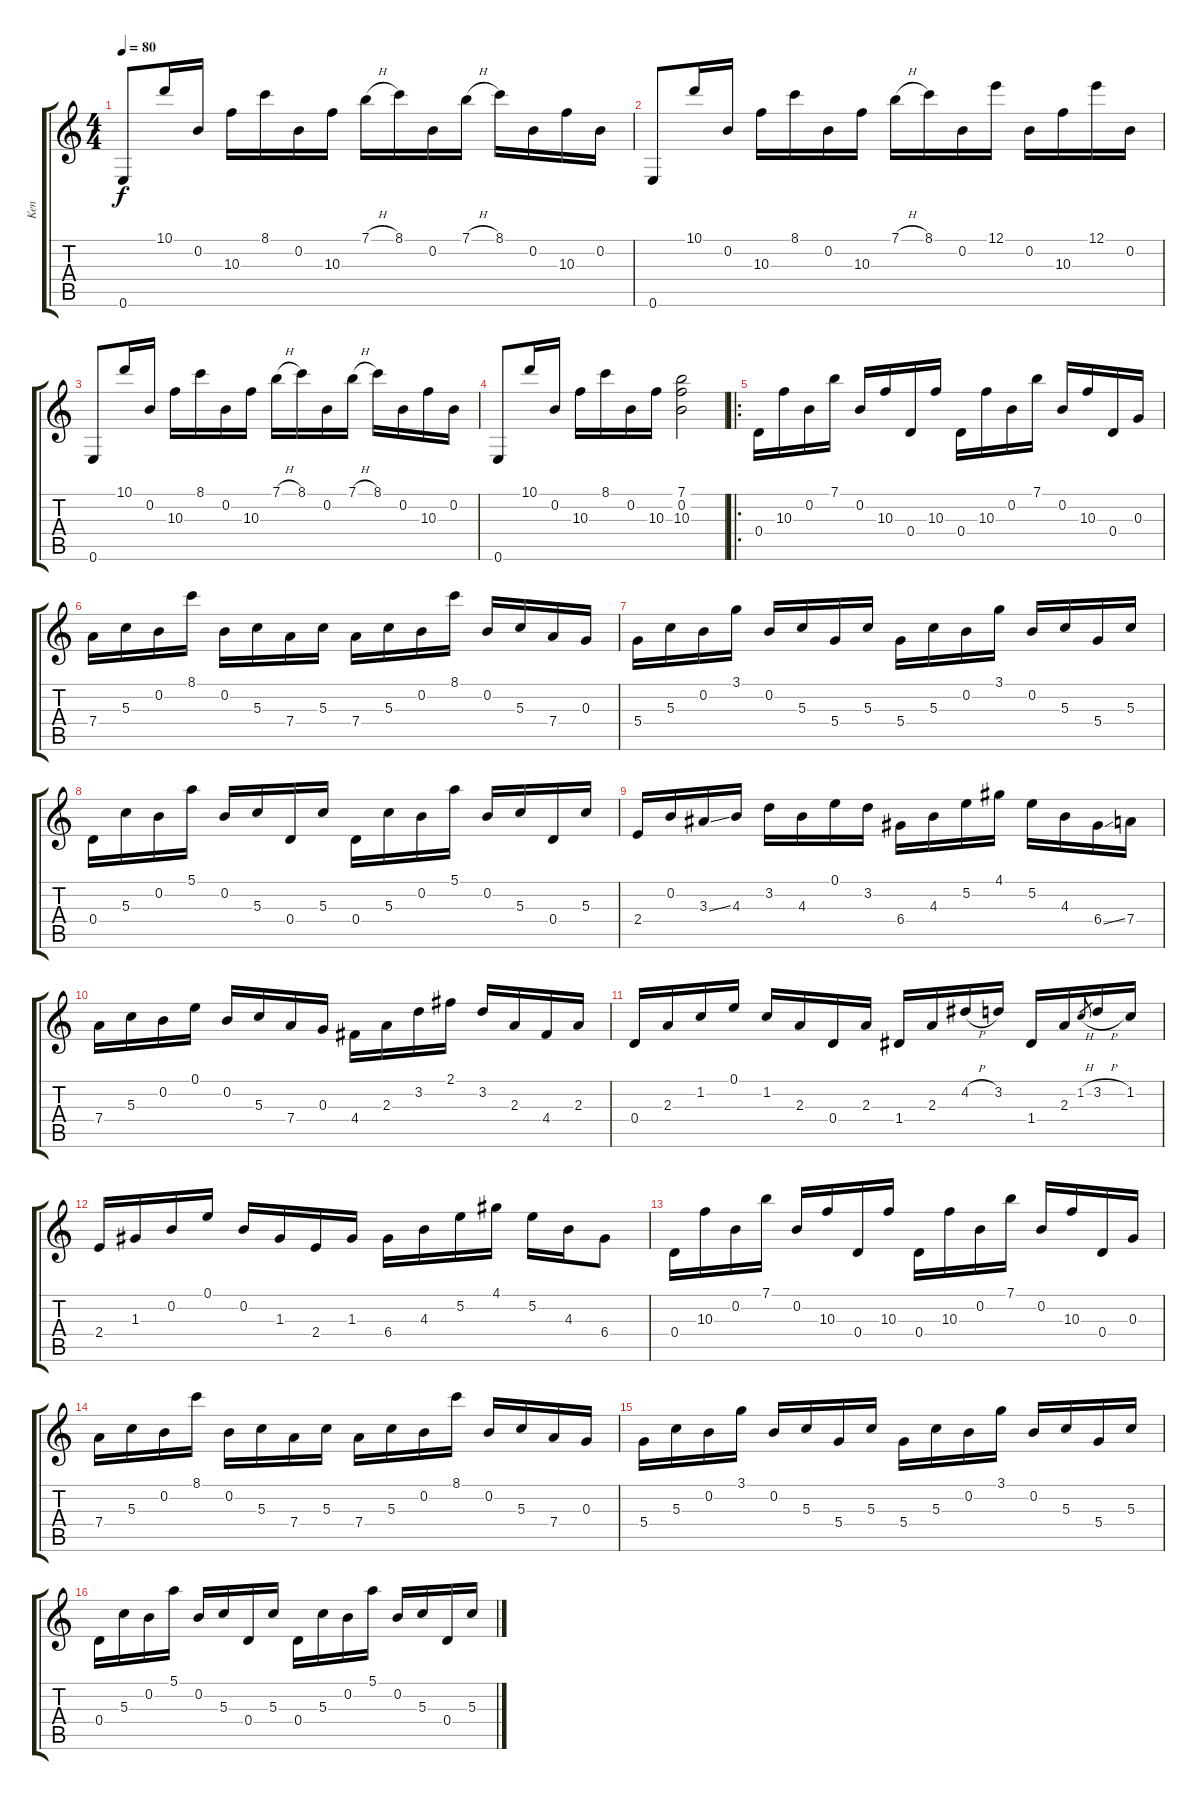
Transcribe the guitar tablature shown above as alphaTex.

\track ("Ken" "Ken") {instrument electricguitarclean}
\staff {score tabs}
\tuning (E4 B3 G3 D3 A2 E2) {hide}
\ts (4 4)
\tempo 80
\clef g2
\ks c
0.6.8{dy f instrument electricguitarclean} 10.1.16 0.2.16 10.3.16 8.1.16 0.2.16 10.3.16 7.1{h}.16 8.1.16 0.2.16 7.1{h}.16 8.1.16 0.2.16 10.3.16 0.2.16 |
0.6.8 10.1.16 0.2.16 10.3.16 8.1.16 0.2.16 10.3.16 7.1{h}.16 8.1.16 0.2.16 12.1.16 0.2.16 10.3.16 12.1.16 0.2.16 |
0.6.8 10.1.16 0.2.16 10.3.16 8.1.16 0.2.16 10.3.16 7.1{h}.16 8.1.16 0.2.16 7.1{h}.16 8.1.16 0.2.16 10.3.16 0.2.16 |
0.6.8 10.1.16 0.2.16 10.3.16 8.1.16 0.2.16 10.3.16 (7.1 0.2 10.3).2 |
\ro
0.4.16{volume 16} 10.3.16 0.2.16 7.1.16 0.2.16 10.3.16 0.4.16 10.3.16 0.4.16 10.3.16 0.2.16 7.1.16 0.2.16 10.3.16 0.4.16 0.3.16 |
7.4.16 5.3.16 0.2.16 8.1.16 0.2.16 5.3.16 7.4.16 5.3.16 7.4.16 5.3.16 0.2.16 8.1.16 0.2.16 5.3.16 7.4.16 0.3.16 |
5.4.16 5.3.16 0.2.16 3.1.16 0.2.16 5.3.16 5.4.16 5.3.16 5.4.16 5.3.16 0.2.16 3.1.16 0.2.16 5.3.16 5.4.16 5.3.16 |
0.4.16 5.3.16 0.2.16 5.1.16 0.2.16 5.3.16 0.4.16 5.3.16 0.4.16 5.3.16 0.2.16 5.1.16 0.2.16 5.3.16 0.4.16 5.3.16 |
2.4.16 0.2.16 3.3{ss}.16 4.3.16 3.2.16 4.3.16 0.1.16 3.2.16 6.4.16 4.3.16 5.2.16 4.1.16 5.2.16 4.3.16 6.4{ss}.16 7.4.16 |
7.4.16 5.3.16 0.2.16 0.1.16 0.2.16 5.3.16 7.4.16 0.3.16 4.4.16 2.3.16 3.2.16 2.1.16 3.2.16 2.3.16 4.4.16 2.3.16 |
0.4.16 2.3.16 1.2.16 0.1.16 1.2.16 2.3.16 0.4.16 2.3.16 1.4.16 2.3.16 4.2{h}.16 3.2.16 1.4.16 2.3.16 1.2{h}.8{gr} 3.2{h}.16 1.2.16 |
2.4.16 1.3.16 0.2.16 0.1.16 0.2.16 1.3.16 2.4.16 1.3.16 6.4.16 4.3.16 5.2.16 4.1.16 5.2.16 4.3.16 6.4.8 |
0.4.16 10.3.16 0.2.16 7.1.16 0.2.16 10.3.16 0.4.16 10.3.16 0.4.16 10.3.16 0.2.16 7.1.16 0.2.16 10.3.16 0.4.16 0.3.16 |
7.4.16 5.3.16 0.2.16 8.1.16 0.2.16 5.3.16 7.4.16 5.3.16 7.4.16 5.3.16 0.2.16 8.1.16 0.2.16 5.3.16 7.4.16 0.3.16 |
5.4.16 5.3.16 0.2.16 3.1.16 0.2.16 5.3.16 5.4.16 5.3.16 5.4.16 5.3.16 0.2.16 3.1.16 0.2.16 5.3.16 5.4.16 5.3.16 |
0.4.16 5.3.16 0.2.16 5.1.16 0.2.16 5.3.16 0.4.16 5.3.16 0.4.16 5.3.16 0.2.16 5.1.16 0.2.16 5.3.16 0.4.16 5.3.16
